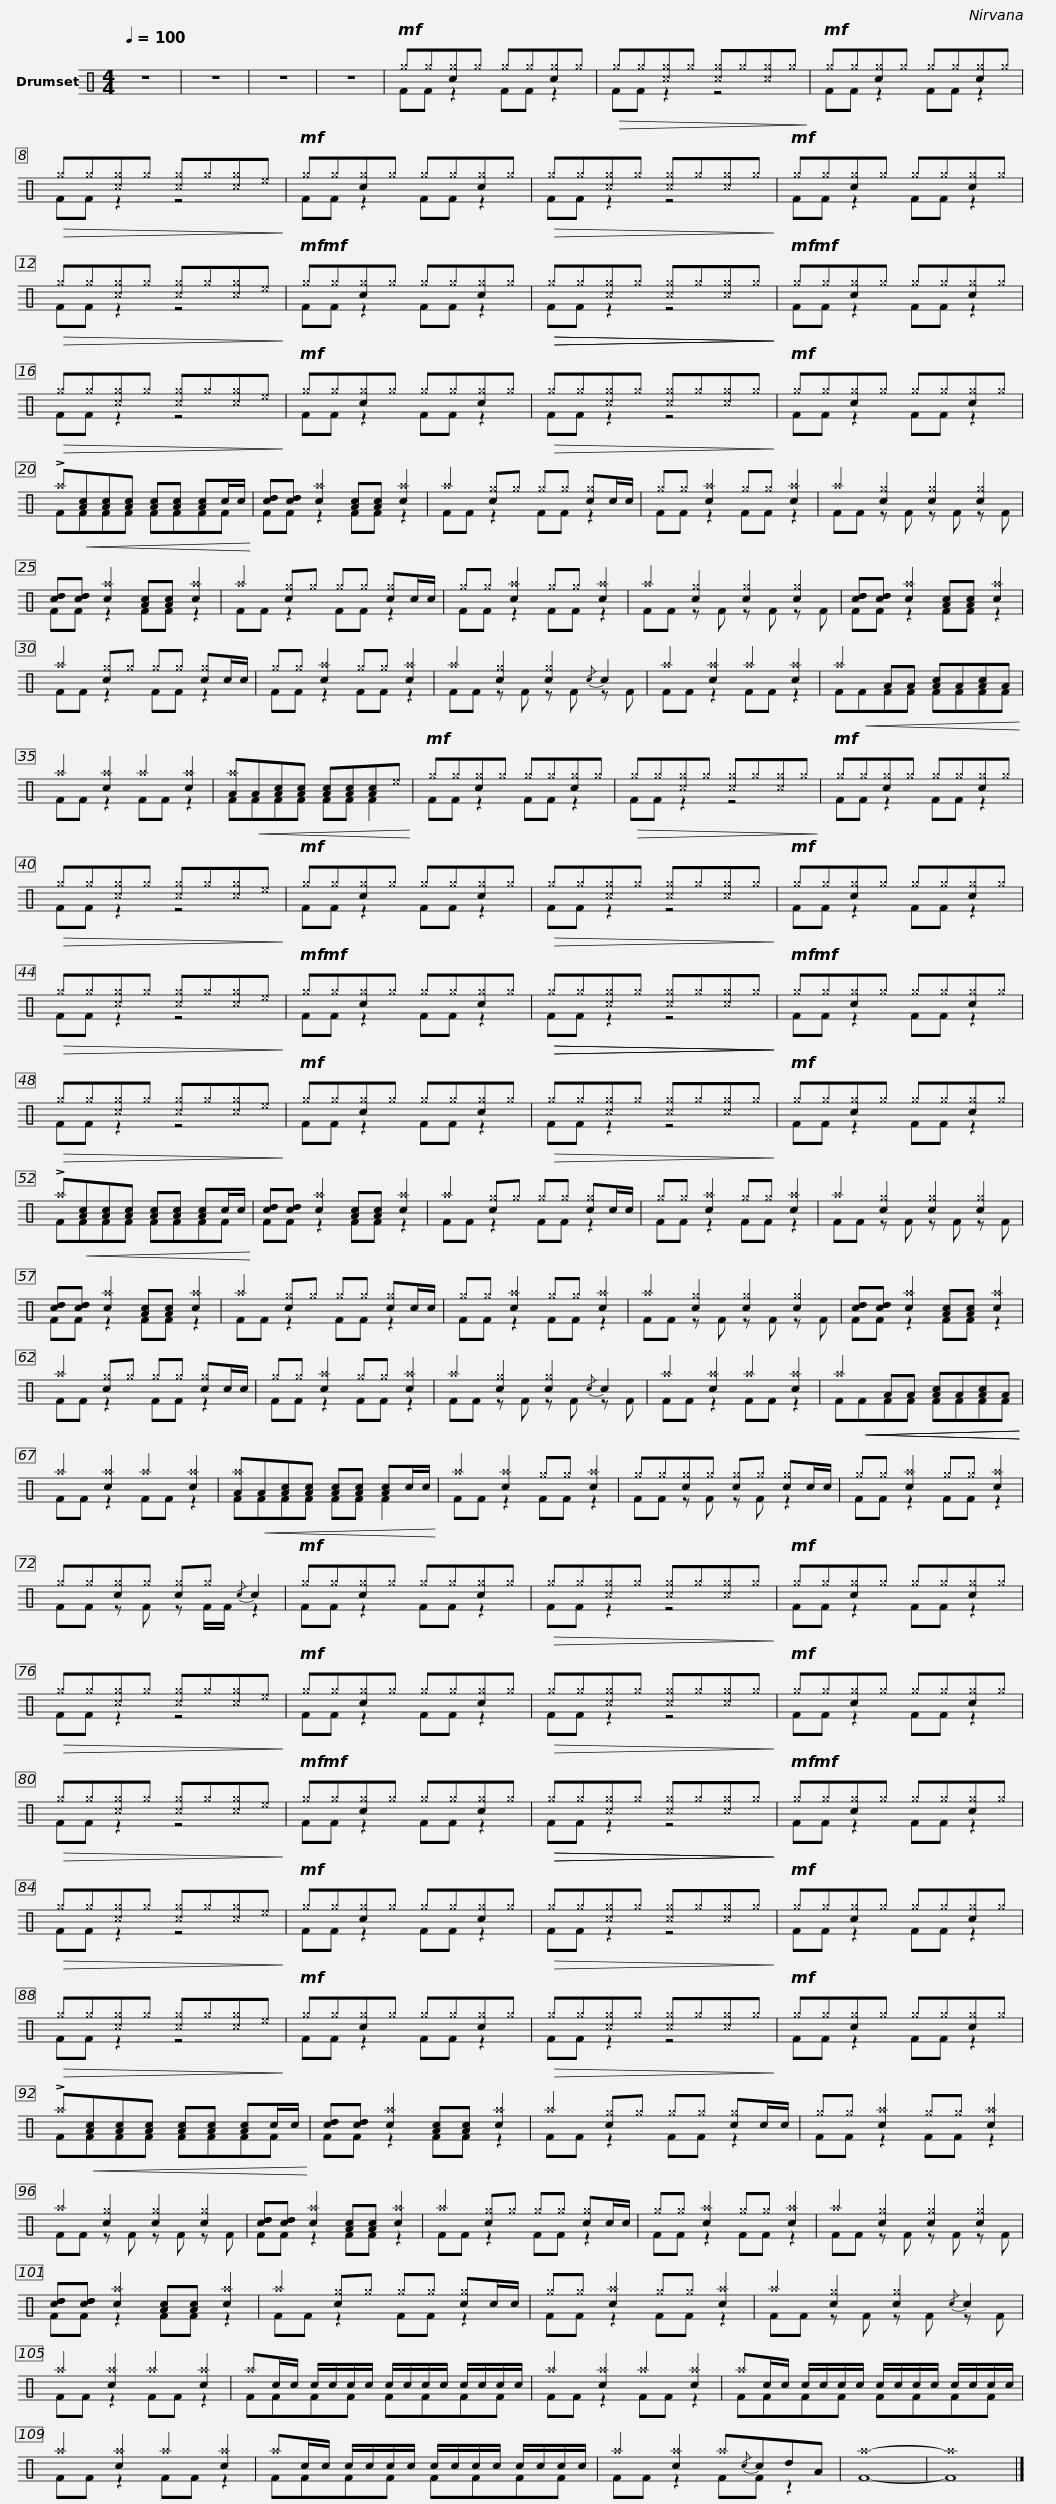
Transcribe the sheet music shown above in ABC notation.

X:1
%%score ( 1 2 )
L:1/8
Q:1/4=100
M:4/4
I:linebreak $
K:C
V:1 perc
K:none
V:2 perc
K:none
V:1
 z8 | z8 | z8 | z8 |!mf! ^g^g[c^g]^g ^g^g[c^g]^g | %5
!>(! ^g^g[^c^g]^g [^c^g]^g[^c^g]^g!>)! |!mf! ^g^g[c^g]^g ^g^g[c^g]^g |!>(! ^g^g[^c^g]^g [^c^g]^g[^c^g]^e!>)! |$!mf! ^g^g[c^g]^g ^g^g[c^g]^g |!>(! ^g^g[^c^g]^g [^c^g]^g[^c^g]^g!>)! | %10
!mf! ^g^g[c^g]^g ^g^g[c^g]^g |!>(! ^g^g[^c^g]^g [^c^g]^g[^c^g]^e!>)! |!mf!!mf! ^g^g[c^g]^g ^g^g[c^g]^g |!>(!!>(! ^g^g[^c^g]^g [^c^g]^g[^c^g]^g!>)!!>)! |$!mf!!mf! ^g^g[c^g]^g ^g^g[c^g]^g | %15
!>(! ^g^g[^c^g]^g [^c^g]^g[^c^g]^e!>)! |!mf! ^g^g[c^g]^g ^g^g[c^g]^g |!>(! ^g^g[^c^g]^g [^c^g]^g[^c^g]^g!>)! |!mf! ^g^g[c^g]^g ^g^g[c^g]^g | !>!^a!<(![Ac][Ac][Ac] [Ac][Ac] [Ac]c/c/!<)! |$ %20
 [cd][cd] [c^a]2 [Ac][Ac] [c^a]2 | ^a2 [c^g]^g ^g^g [c^g]c/c/ | ^g^g [c^a]2 ^g^g [c^a]2 | ^a2 [c^g]2 [c^g]2 [c^g]2 | [cd][cd] [c^a]2 [Ac][Ac] [c^a]2 | %25
 ^a2 [c^g]^g ^g^g [c^g]c/c/ |$ ^g^g [c^a]2 ^g^g [c^a]2 | ^a2 [c^g]2 [c^g]2 [c^g]2 | [cd][cd] [c^a]2 [Ac][Ac] [c^a]2 | ^a2 [c^g]^g ^g^g [c^g]c/c/ | %30
 ^g^g [c^a]2 ^g^g [c^a]2 | ^a2 [c^g]2 [c^g]2{/c} c2 |$ ^a2 [c^a]2 ^a2 [c^a]2 | ^a2 AA [Ac]A[Ac]A | ^a2 [c^a]2 ^a2 [c^a]2 | %35
 [A^a]!<(!A[Ac][Ac] [Ac][Ac][Ac]^e!<)! |!mf! ^g^g[c^g]^g ^g^g[c^g]^g |!>(! ^g^g[^c^g]^g [^c^g]^g[^c^g]^g!>)! |$!mf! ^g^g[c^g]^g ^g^g[c^g]^g |!>(! ^g^g[^c^g]^g [^c^g]^g[^c^g]^e!>)! | %40
!mf! ^g^g[c^g]^g ^g^g[c^g]^g |!>(! ^g^g[^c^g]^g [^c^g]^g[^c^g]^g!>)! |!mf! ^g^g[c^g]^g ^g^g[c^g]^g |!>(! ^g^g[^c^g]^g [^c^g]^g[^c^g]^e!>)! |$!mf!!mf! ^g^g[c^g]^g ^g^g[c^g]^g | %45
!>(!!>(! ^g^g[^c^g]^g [^c^g]^g[^c^g]^g!>)!!>)! |!mf!!mf! ^g^g[c^g]^g ^g^g[c^g]^g |!>(! ^g^g[^c^g]^g [^c^g]^g[^c^g]^e!>)! |!mf! ^g^g[c^g]^g ^g^g[c^g]^g |!>(! ^g^g[^c^g]^g [^c^g]^g[^c^g]^g!>)! |$ %50
!mf! ^g^g[c^g]^g ^g^g[c^g]^g | !>!^a!<(![Ac][Ac][Ac] [Ac][Ac] [Ac]c/c/!<)! | [cd][cd] [c^a]2 [Ac][Ac] [c^a]2 | ^a2 [c^g]^g ^g^g [c^g]c/c/ | ^g^g [c^a]2 ^g^g [c^a]2 | %55
 ^a2 [c^g]2 [c^g]2 [c^g]2 |$ [cd][cd] [c^a]2 [Ac][Ac] [c^a]2 | ^a2 [c^g]^g ^g^g [c^g]c/c/ | ^g^g [c^a]2 ^g^g [c^a]2 | ^a2 [c^g]2 [c^g]2 [c^g]2 | %60
 [cd][cd] [c^a]2 [Ac][Ac] [c^a]2 | ^a2 [c^g]^g ^g^g [c^g]c/c/ |$ ^g^g [c^a]2 ^g^g [c^a]2 | ^a2 [c^g]2 [c^g]2{/c} c2 | ^a2 [c^a]2 ^a2 [c^a]2 | %65
 ^a2 AA [Ac]A[Ac]A | ^a2 [c^a]2 ^a2 [c^a]2 | [A^a]!<(!A[Ac][Ac] [Ac][Ac] [Ac]c/c/!<)! |$ ^a2 [c^a]2 ^g^g [c^a]2 | ^g^g[c^g]^g [c^g]^g [c^g]c/c/ | %70
 ^g^g [c^a]2 ^g^g [c^a]2 | ^g^g[c^g]^g [c^g]^g{/c} c2 |!mf! ^g^g[c^g]^g ^g^g[c^g]^g |!>(! ^g^g[^c^g]^g [^c^g]^g[^c^g]^g!>)! |$!mf! ^g^g[c^g]^g ^g^g[c^g]^g | %75
!>(! ^g^g[^c^g]^g [^c^g]^g[^c^g]^e!>)! |!mf! ^g^g[c^g]^g ^g^g[c^g]^g |!>(! ^g^g[^c^g]^g [^c^g]^g[^c^g]^g!>)! |!mf! ^g^g[c^g]^g ^g^g[c^g]^g |!>(! ^g^g[^c^g]^g [^c^g]^g[^c^g]^e!>)! |$ %80
!mf!!mf! ^g^g[c^g]^g ^g^g[c^g]^g |!>(!!>(! ^g^g[^c^g]^g [^c^g]^g[^c^g]^g!>)!!>)! |!mf!!mf! ^g^g[c^g]^g ^g^g[c^g]^g |!>(! ^g^g[^c^g]^g [^c^g]^g[^c^g]^e!>)! |!mf! ^g^g[c^g]^g ^g^g[c^g]^g | %85
!>(! ^g^g[^c^g]^g [^c^g]^g[^c^g]^g!>)! |$!mf! ^g^g[c^g]^g ^g^g[c^g]^g |!>(! ^g^g[^c^g]^g [^c^g]^g[^c^g]^e!>)! |!mf! ^g^g[c^g]^g ^g^g[c^g]^g |!>(! ^g^g[^c^g]^g [^c^g]^g[^c^g]^g!>)! | %90
!mf! ^g^g[c^g]^g ^g^g[c^g]^g | !>!^a!<(![Ac][Ac][Ac] [Ac][Ac] [Ac]c/c/!<)! |$ [cd][cd] [c^a]2 [Ac][Ac] [c^a]2 | ^a2 [c^g]^g ^g^g [c^g]c/c/ | ^g^g [c^a]2 ^g^g [c^a]2 | %95
 ^a2 [c^g]2 [c^g]2 [c^g]2 | [cd][cd] [c^a]2 [Ac][Ac] [c^a]2 | ^a2 [c^g]^g ^g^g [c^g]c/c/ |$ ^g^g [c^a]2 ^g^g [c^a]2 | ^a2 [c^g]2 [c^g]2 [c^g]2 | %100
 [cd][cd] [c^a]2 [Ac][Ac] [c^a]2 | ^a2 [c^g]^g ^g^g [c^g]c/c/ | ^g^g [c^a]2 ^g^g [c^a]2 | ^a2 [c^g]2 [c^g]2{/c} c2 |$ ^a2 [c^a]2 ^a2 [c^a]2 | %105
 ^ac/c/ c/c/c/c/ c/c/c/c/ c/c/c/c/ | ^a2 [c^a]2 ^a2 [c^a]2 | ^ac/c/ c/c/c/c/ c/c/c/c/ c/c/c/c/ | ^a2 [c^a]2 ^a2 [c^a]2 |$ ^ac/c/ c/c/c/c/ c/c/c/c/ c/c/c/c/ | %110
 ^a2 [c^a]2 ^a{/c}cdA | ^a8- | ^a8 |] %113
V:2
 x8 | x8 | x8 | x8 | FF z2 FF z2 | %5
 FF z2 z4 | FF z2 FF z2 | FF z2 z4 |$ FF z2 FF z2 | FF z2 z4 | %10
 FF z2 FF z2 | FF z2 z4 | FF z2 FF z2 | FF z2 z4 |$ FF z2 FF z2 | %15
 FF z2 z4 | FF z2 FF z2 | FF z2 z4 | FF z2 FF z2 | FFFF FFFF |$ %20
 FF z2 FF z2 | FF z2 FF z2 | FF z2 FF z2 | FF z F z F z F | FF z2 FF z2 | %25
 FF z2 FF z2 |$ FF z2 FF z2 | FF z F z F z F | FF z2 FF z2 | FF z2 FF z2 | %30
 FF z2 FF z2 | FF z F z F z F |$ FF z2 FF z2 | F!<(!FFF FFFF!<)! | FF z2 FF z2 | %35
 FFFF FF F2 | FF z2 FF z2 | FF z2 z4 |$ FF z2 FF z2 | FF z2 z4 | %40
 FF z2 FF z2 | FF z2 z4 | FF z2 FF z2 | FF z2 z4 |$ FF z2 FF z2 | %45
 FF z2 z4 | FF z2 FF z2 | FF z2 z4 | FF z2 FF z2 | FF z2 z4 |$ %50
 FF z2 FF z2 | FFFF FFFF | FF z2 FF z2 | FF z2 FF z2 | FF z2 FF z2 | %55
 FF z F z F z F |$ FF z2 FF z2 | FF z2 FF z2 | FF z2 FF z2 | FF z F z F z F | %60
 FF z2 FF z2 | FF z2 FF z2 |$ FF z2 FF z2 | FF z F z F z F | FF z2 FF z2 | %65
 F!<(!!<(!FFF FFFF!<)!!<)! | FF z2 FF z2 | FFFF FF F2 |$ FF z2 FF z2 | FF z F z F z2 | %70
 FF z2 FF z2 | FF z F z F/F/ z2 | FF z2 FF z2 | FF z2 z4 |$ FF z2 FF z2 | %75
 FF z2 z4 | FF z2 FF z2 | FF z2 z4 | FF z2 FF z2 | FF z2 z4 |$ %80
 FF z2 FF z2 | FF z2 z4 | FF z2 FF z2 | FF z2 z4 | FF z2 FF z2 | %85
 FF z2 z4 |$ FF z2 FF z2 | FF z2 z4 | FF z2 FF z2 | FF z2 z4 | %90
 FF z2 FF z2 | FFFF FFFF |$ FF z2 FF z2 | FF z2 FF z2 | FF z2 FF z2 | %95
 FF z F z F z F | FF z2 FF z2 | FF z2 FF z2 |$ FF z2 FF z2 | FF z F z F z F | %100
 FF z2 FF z2 | FF z2 FF z2 | FF z2 FF z2 | FF z F z F z F |$ FF z2 FF z2 | %105
 FFFF FFFF | FF z2 FF z2 | FFFF FFFF | FF z2 FF z2 |$ FFFF FFFF | %110
 FF z2 FF z2 | F8- | F8 |] %113
